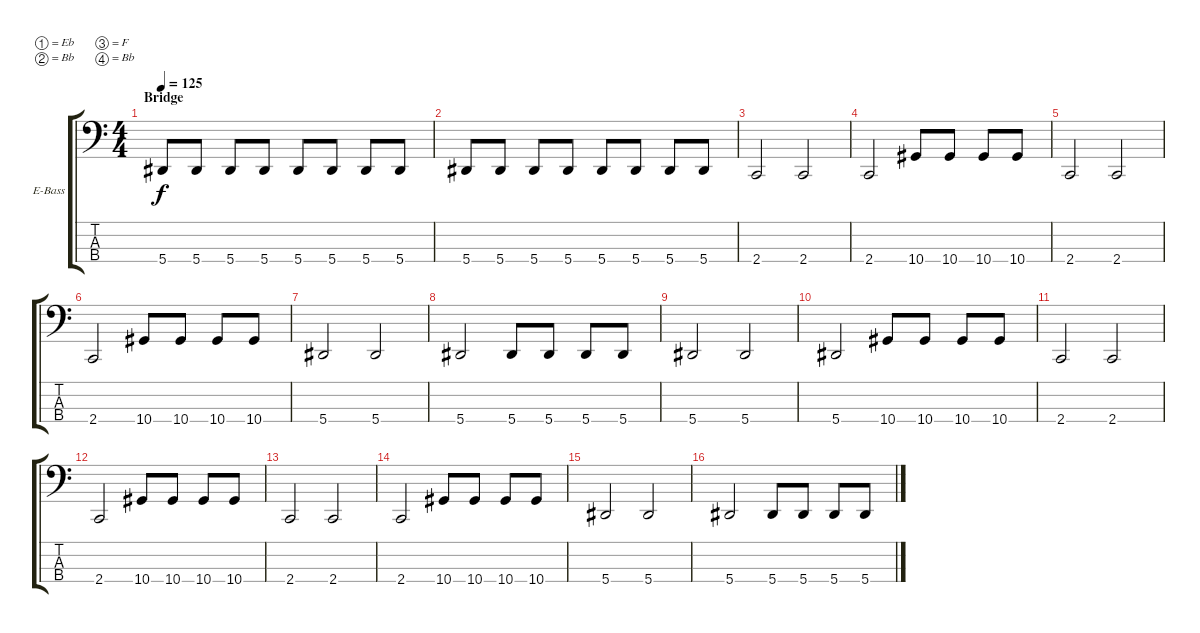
\bracketExtendMode groupsimilarinstruments
\firstSystemTrackNameOrientation horizontal
\otherSystemsTrackNameOrientation horizontal
\track ("Bass (Mark Klepaski)" "E-Bass") {instrument electricbasspick}
\staff {score tabs}
\tuning (Eb2 Bb1 F1 Bb0)
\ts (4 4)
\section ("" "Bridge")
\tempo 125
\clef f4
\ks c
5.4.8{dy f} 5.4.8 5.4.8 5.4.8 5.4.8 5.4.8 5.4.8 5.4.8 |
5.4.8 5.4.8 5.4.8 5.4.8 5.4.8 5.4.8 5.4.8 5.4.8 |
2.4.2 2.4.2 |
2.4.2 10.4.8 10.4.8 10.4.8 10.4.8 |
2.4.2 2.4.2 |
2.4.2 10.4.8 10.4.8 10.4.8 10.4.8 |
5.4.2 5.4.2 |
5.4.2 5.4.8 5.4.8 5.4.8 5.4.8 |
5.4.2 5.4.2 |
5.4.2 10.4.8 10.4.8 10.4.8 10.4.8 |
2.4.2 2.4.2 |
2.4.2 10.4.8 10.4.8 10.4.8 10.4.8 |
2.4.2 2.4.2 |
2.4.2 10.4.8 10.4.8 10.4.8 10.4.8 |
5.4.2 5.4.2 |
5.4.2 5.4.8 5.4.8 5.4.8 5.4.8
